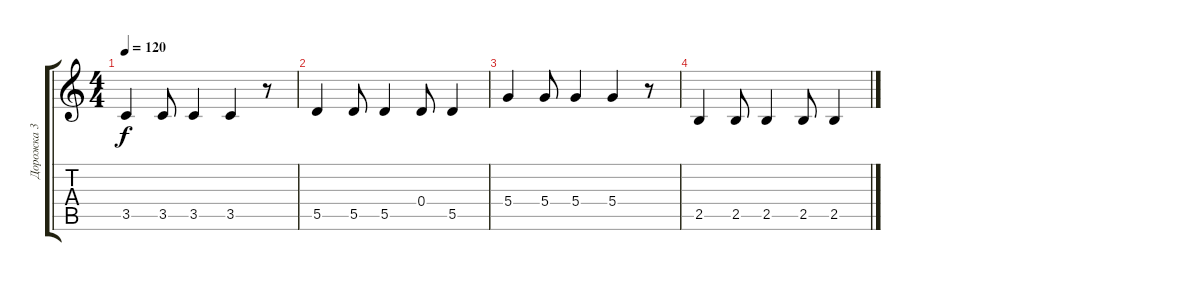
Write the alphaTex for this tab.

\track ("Дорожка 3" "Дорожка 3") {instrument electricbassfinger}
\staff {score tabs}
\tuning (E4 B3 G3 D3 A2 E2) {hide}
\ts (4 4)
\tempo 120
\clef g2
\ks c
3.5.4{dy f} 3.5.8 3.5.4 3.5.4 r.8 |
5.5.4 5.5.8 5.5.4 0.4.8 5.5.4 |
5.4.4 5.4.8 5.4.4 5.4.4 r.8 |
2.5.4 2.5.8 2.5.4 2.5.8 2.5.4
